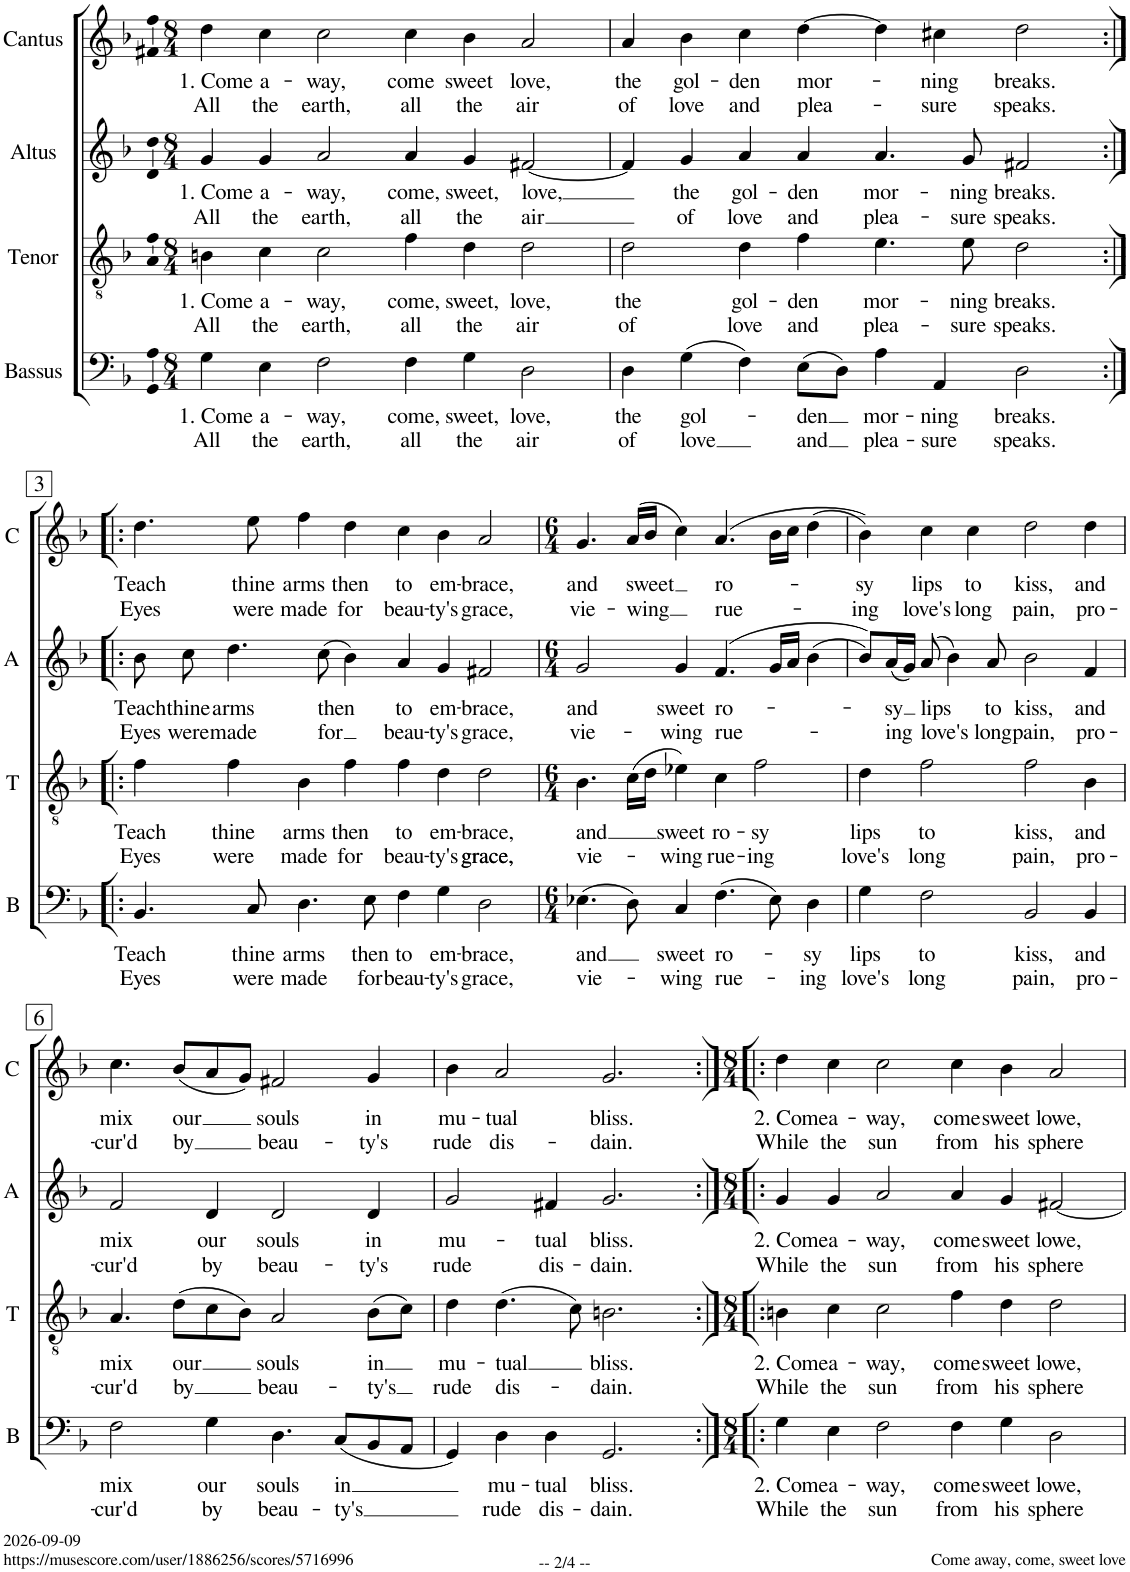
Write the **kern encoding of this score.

**kern	**text	**text	**kern	**text	**text	**kern	**text	**text	**kern	**text	**text
*part4	*part4	*part4	*part3	*part3	*part3	*part2	*part2	*part2	*part1	*part1	*part1
*staff4	*staff4	*staff4	*staff3	*staff3	*staff3	*staff2	*staff2	*staff2	*staff1	*staff1	*staff1
*I"Bassus	*	*	*I"Tenor	*	*	*I"Altus	*	*	*I"Cantus	*	*
*I'B	*	*	*I'T	*	*	*I'A	*	*	*I'C	*	*
*clefF4	*	*	*clefGv2	*	*	*clefG2	*	*	*clefG2	*	*
*Trd1c2	*	*	*Trd1c2	*	*	*Trd1c2	*	*	*Trd1c2	*	*
*k[b-]	*	*	*k[b-]	*	*	*k[b-]	*	*	*k[b-]	*	*
*M8/4	*	*	*M8/4	*	*	*M8/4	*	*	*M8/4	*	*
=1	=1	=1	=1	=1	=1	=1	=1	=1	=1	=1	=1
!	!LO:LY:b	!LO:LY:b	!	!LO:LY:b	!LO:LY:b	!	!LO:LY:b	!LO:LY:b	!	!LO:LY:b	!LO:LY:b
4G\	1. Come	All	4Bn\	1. Come	All	4g/	1. Come	All	4dd\	1. Come	All
!	!LO:LY:b	!LO:LY:b	!	!LO:LY:b	!LO:LY:b	!	!LO:LY:b	!LO:LY:b	!	!LO:LY:b	!LO:LY:b
4E\	a-	the	4c\	a-	the	4g/	a-	the	4cc\	a-	the
!	!LO:LY:b	!LO:LY:b	!	!LO:LY:b	!LO:LY:b	!	!LO:LY:b	!LO:LY:b	!	!LO:LY:b	!LO:LY:b
2F\	-way,	earth,	2c\	-way,	earth,	2a/	-way,	earth,	2cc\	-way,	earth,
!	!LO:LY:b	!LO:LY:b	!	!LO:LY:b	!LO:LY:b	!	!LO:LY:b	!LO:LY:b	!	!LO:LY:b	!LO:LY:b
4F\	come,	all	4f\	come,	all	4a/	come,	all	4cc\	come	all
!	!LO:LY:b	!LO:LY:b	!	!LO:LY:b	!LO:LY:b	!	!LO:LY:b	!LO:LY:b	!	!LO:LY:b	!LO:LY:b
4G\	sweet,	the	4d\	sweet,	the	4g/	sweet,	the	4b-\	sweet	the
!	!LO:LY:b	!LO:LY:b	!	!LO:LY:b	!LO:LY:b	!	!LO:LY:b	!LO:LY:b	!	!LO:LY:b	!LO:LY:b
2D\	love,	air	2d\	love,	air	[2f#X/	love,	air	2a/	love,	air
=2	=2	=2	=2	=2	=2	=2	=2	=2	=2	=2	=2
!	!LO:LY:b	!LO:LY:b	!	!LO:LY:b	!LO:LY:b	!	!	!	!	!LO:LY:b	!LO:LY:b
4D\	the	of	2d\	the	of	4f#/]	.	.	4a/	the	of
!	!LO:LY:b	!LO:LY:b	!	!	!	!	!LO:LY:b	!LO:LY:b	!	!LO:LY:b	!LO:LY:b
(4G\	gol-	love	.	.	.	4g/	the	of	4b-\	gol-	love
!	!	!	!	!LO:LY:b	!LO:LY:b	!	!LO:LY:b	!LO:LY:b	!	!LO:LY:b	!LO:LY:b
4F\)	.	.	4d\	gol-	love	4a/	gol-	love	4cc\	-den	and
!	!LO:LY:b	!LO:LY:b	!	!LO:LY:b	!LO:LY:b	!	!LO:LY:b	!LO:LY:b	!	!LO:LY:b	!LO:LY:b
(8E\L	-den	and	4f\	-den	and	4a/	-den	and	[4dd\	mor-	plea-
8D\J)	.	.	.	.	.	.	.	.	.	.	.
!	!LO:LY:b	!LO:LY:b	!	!LO:LY:b	!LO:LY:b	!	!LO:LY:b	!LO:LY:b	!	!	!
4A\	mor-	plea-	4.e\	-mor-	plea-	4.a/	-mor-	plea-	4dd\]	.	.
!	!LO:LY:b	!LO:LY:b	!	!	!	!	!	!	!	!LO:LY:b	!LO:LY:b
4AA/	-ning	-sure	.	.	.	.	.	.	4cc#X\	-ning	-sure
!	!	!	!	!LO:LY:b	!LO:LY:b	!	!LO:LY:b	!LO:LY:b	!	!	!
.	.	.	8e\	-ning	-sure	8g/	-ning	-sure	.	.	.
!	!LO:LY:b	!LO:LY:b	!	!LO:LY:b	!LO:LY:b	!	!LO:LY:b	!LO:LY:b	!	!LO:LY:b	!LO:LY:b
2D\	breaks.	speaks.	2d\	breaks.	speaks.	2f#X/	breaks.	speaks.	2dd\	breaks.	speaks.
!!LO:LB:g=z
=3:|!|:	=3:|!|:	=3:|!|:	=3:|!|:	=3:|!|:	=3:|!|:	=3:|!|:	=3:|!|:	=3:|!|:	=3:|!|:	=3:|!|:	=3:|!|:
!	!LO:LY:b	!LO:LY:b	!	!LO:LY:b	!LO:LY:b	!	!LO:LY:b	!LO:LY:b	!	!LO:LY:b	!LO:LY:b
4.BB-/	Teach	Eyes	4f\	Teach	Eyes	8b-\	Teach	Eyes	4.dd\	Teach	Eyes
!	!	!	!	!	!	!	!LO:LY:b	!LO:LY:b	!	!	!
.	.	.	.	.	.	8cc\	thine	were	.	.	.
!	!	!	!	!LO:LY:b	!LO:LY:b	!	!LO:LY:b	!LO:LY:b	!	!	!
.	.	.	4f\	thine	were	4.dd\	arms	made	.	.	.
!	!LO:LY:b	!LO:LY:b	!	!	!	!	!	!	!	!LO:LY:b	!LO:LY:b
8C/	thine	were	.	.	.	.	.	.	8ee\	thine	were
!	!LO:LY:b	!LO:LY:b	!	!LO:LY:b	!LO:LY:b	!	!	!	!	!LO:LY:b	!LO:LY:b
4.D\	arms	made	4B-\	arms	made	.	.	.	4ff\	arms	made
!	!	!	!	!	!	!	!LO:LY:b	!LO:LY:b	!	!	!
.	.	.	.	.	.	(8cc\	then	for	.	.	.
!	!	!	!	!LO:LY:b	!LO:LY:b	!	!	!	!	!LO:LY:b	!LO:LY:b
.	.	.	4f\	then	for	4b-\)	.	.	4dd\	then	for
!	!LO:LY:b	!LO:LY:b	!	!	!	!	!	!	!	!	!
8E\	then	for	.	.	.	.	.	.	.	.	.
!	!LO:LY:b	!LO:LY:b	!	!LO:LY:b	!LO:LY:b	!	!LO:LY:b	!LO:LY:b	!	!LO:LY:b	!LO:LY:b
4F\	to	beau-	4f\	to	beau-	4a/	to	beau-	4cc\	to	beau-
!	!LO:LY:b	!LO:LY:b	!	!LO:LY:b	!LO:LY:b	!	!LO:LY:b	!LO:LY:b	!	!LO:LY:b	!LO:LY:b
4G\	em-	-ty's	4d\	em-	-ty's	4g/	em-	-ty's	4b-\	em-	-ty's
!	!LO:LY:b	!LO:LY:b	!	!LO:LY:b	!LO:LY:b	!	!LO:LY:b	!LO:LY:b	!	!LO:LY:b	!LO:LY:b
2D\	-brace,	grace,	2d\	-brace,	grace,	2f#X/	-brace,	grace,	2a/	-brace,	grace,
=4	=4	=4	=4	=4	=4	=4	=4	=4	=4	=4	=4
*M6/4	*	*	*M6/4	*	*	*M6/4	*	*	*M6/4	*	*
!	!LO:LY:b	!LO:LY:b	!	!LO:LY:b	!LO:LY:b	!	!LO:LY:b	!LO:LY:b	!	!LO:LY:b	!LO:LY:b
(4.E-X\	and	vie-	4.B-\	and	vie-	2g/	and	vie-	4.g/	and	vie-
!	!	!	!	!	!	!	!	!	!	!LO:LY:b	!LO:LY:b
8D\)	.	.	(16c\LL	.	.	.	.	.	(16a/LL	sweet	-wing
.	.	.	16d\JJ	.	.	.	.	.	16b-/JJ	.	.
!	!LO:LY:b	!LO:LY:b	!	!LO:LY:b	!LO:LY:b	!	!LO:LY:b	!LO:LY:b	!	!	!
4C/	sweet	-wing	4e-X\)	sweet	-wing	4g/	sweet	-wing	4cc\)	.	.
!	!LO:LY:b	!LO:LY:b	!	!LO:LY:b	!LO:LY:b	!	!LO:LY:b	!LO:LY:b	!	!LO:LY:b	!LO:LY:b
(4.F\	ro-	rue-	4c\	ro-	rue-	(4.f/	ro-	rue-	(4.a/	ro-	rue-
!	!	!	!	!LO:LY:b	!LO:LY:b	!	!	!	!	!	!
.	.	.	2f\	-sy	-ing	.	.	.	.	.	.
8E-\)	.	.	.	.	.	16g/LL	.	.	16b-\LL	.	.
.	.	.	.	.	.	16a/JJ	.	.	16cc\JJ	.	.
!	!LO:LY:b	!LO:LY:b	!	!	!	!	!	!	!	!	!
4D\	-sy	-ing	.	.	.	(4b-\	.	.	(4dd\	.	.
=5	=5	=5	=5	=5	=5	=5	=5	=5	=5	=5	=5
!	!LO:LY:b	!LO:LY:b	!	!LO:LY:b	!LO:LY:b	!	!	!	!	!LO:LY:b	!LO:LY:b
4G\	lips	love's	4d\	lips	love's	8b-/L))	.	.	4b-\))	-sy	-ing
!	!	!	!	!	!	!	!LO:LY:b	!LO:LY:b	!	!	!
.	.	.	.	.	.	(16a/L	-sy	-ing	.	.	.
.	.	.	.	.	.	16g/JJ)	.	.	.	.	.
!	!LO:LY:b	!LO:LY:b	!	!LO:LY:b	!LO:LY:b	!	!LO:LY:b	!LO:LY:b	!	!LO:LY:b	!LO:LY:b
2F\	to	long	2f\	to	long	(8a/	lips	love's	4cc\	lips	love's
.	.	.	.	.	.	4b-\)	.	.	.	.	.
!	!	!	!	!	!	!	!	!	!	!LO:LY:b	!LO:LY:b
.	.	.	.	.	.	.	.	.	4cc\	to	long
!	!	!	!	!	!	!	!LO:LY:b	!LO:LY:b	!	!	!
.	.	.	.	.	.	8a/	to	long	.	.	.
!	!LO:LY:b	!LO:LY:b	!	!LO:LY:b	!LO:LY:b	!	!LO:LY:b	!LO:LY:b	!	!LO:LY:b	!LO:LY:b
2BB-/	kiss,	pain,	2f\	kiss,	pain,	2b-\	kiss,	pain,	2dd\	kiss,	pain,
!	!LO:LY:b	!LO:LY:b	!	!LO:LY:b	!LO:LY:b	!	!LO:LY:b	!LO:LY:b	!	!LO:LY:b	!LO:LY:b
4BB-/	and	pro-	4B-\	and	pro-	4f/	and	pro-	4dd\	and	pro-
!!LO:LB:g=z
=6	=6	=6	=6	=6	=6	=6	=6	=6	=6	=6	=6
!	!LO:LY:b	!LO:LY:b	!	!LO:LY:b	!LO:LY:b	!	!LO:LY:b	!LO:LY:b	!	!LO:LY:b	!LO:LY:b
2F\	mix	-cur'd	4.A/	mix	-cur'd	2f/	mix	-cur'd	4.cc\	mix	-cur'd
!	!	!	!	!LO:LY:b	!LO:LY:b	!	!	!	!	!LO:LY:b	!LO:LY:b
.	.	.	(8d\L	our	by	.	.	.	(8b-/L	our	by
!	!LO:LY:b	!LO:LY:b	!	!	!	!	!LO:LY:b	!LO:LY:b	!	!	!
4G\	our	by	8c\	.	.	4d/	our	by	8a/	.	.
.	.	.	8B-\J)	.	.	.	.	.	8g/J)	.	.
!	!LO:LY:b	!LO:LY:b	!	!LO:LY:b	!LO:LY:b	!	!LO:LY:b	!LO:LY:b	!	!LO:LY:b	!LO:LY:b
4.D\	souls	beau-	2A/	souls	beau-	2d/	souls	beau-	2f#X/	souls	beau-
!	!LO:LY:b	!LO:LY:b	!	!	!	!	!	!	!	!	!
(8C/L	in	-ty's	.	.	.	.	.	.	.	.	.
!	!	!	!	!LO:LY:b	!LO:LY:b	!	!LO:LY:b	!LO:LY:b	!	!LO:LY:b	!LO:LY:b
8BB-/	.	.	(8B-\L	in	-ty's	4d/	in	ty's	4g/	in	-ty's
8AA/J	.	.	8c\J)	.	.	.	.	.	.	.	.
=7	=7	=7	=7	=7	=7	=7	=7	=7	=7	=7	=7
!	!	!	!	!LO:LY:b	!LO:LY:b	!	!LO:LY:b	!LO:LY:b	!	!LO:LY:b	!LO:LY:b
4GG/)	.	.	4d\	mu-	rude	2g/	mu-	rude	4b-\	mu-	rude
!	!LO:LY:b	!LO:LY:b	!	!LO:LY:b	!LO:LY:b	!	!	!	!	!LO:LY:b	!LO:LY:b
4D\	mu-	rude	(4.d\	-tual	dis-	.	.	.	2a/	-tual	dis-
!	!LO:LY:b	!LO:LY:b	!	!	!	!	!LO:LY:b	!LO:LY:b	!	!	!
4D\	-tual	dis-	.	.	.	4f#X/	-tual	dis-	.	.	.
.	.	.	8c\)	.	.	.	.	.	.	.	.
!	!LO:LY:b	!LO:LY:b	!	!LO:LY:b	!LO:LY:b	!	!LO:LY:b	!LO:LY:b	!	!LO:LY:b	!LO:LY:b
2.GG/	bliss.	-dain.	2.Bn\	bliss.	-dain.	2.g/	bliss.	-dain.	2.g/	bliss.	-dain.
=8:|!|:	=8:|!|:	=8:|!|:	=8:|!|:	=8:|!|:	=8:|!|:	=8:|!|:	=8:|!|:	=8:|!|:	=8:|!|:	=8:|!|:	=8:|!|:
*M8/4	*	*	*M8/4	*	*	*M8/4	*	*	*M8/4	*	*
!	!LO:LY:b	!LO:LY:b	!	!LO:LY:b	!LO:LY:b	!	!LO:LY:b	!LO:LY:b	!	!LO:LY:b	!LO:LY:b
4G\	2. Come	While	4Bn\	2. Come	While	4g/	2. Come	While	4dd\	2. Come	While
!	!LO:LY:b	!LO:LY:b	!	!LO:LY:b	!LO:LY:b	!	!LO:LY:b	!LO:LY:b	!	!LO:LY:b	!LO:LY:b
4E\	a-	the	4c\	a-	the	4g/	a-	the	4cc\	a-	the
!	!LO:LY:b	!LO:LY:b	!	!LO:LY:b	!LO:LY:b	!	!LO:LY:b	!LO:LY:b	!	!LO:LY:b	!LO:LY:b
2F\	-way,	sun	2c\	-way,	sun	2a/	-way,	sun	2cc\	-way,	sun
!	!LO:LY:b	!LO:LY:b	!	!LO:LY:b	!LO:LY:b	!	!LO:LY:b	!LO:LY:b	!	!LO:LY:b	!LO:LY:b
4F\	come	from	4f\	come	from	4a/	come	from	4cc\	come	from
!	!LO:LY:b	!LO:LY:b	!	!LO:LY:b	!LO:LY:b	!	!LO:LY:b	!LO:LY:b	!	!LO:LY:b	!LO:LY:b
4G\	sweet	his	4d\	sweet	his	4g/	sweet	his	4b-\	sweet	his
!	!LO:LY:b	!LO:LY:b	!	!LO:LY:b	!LO:LY:b	!	!LO:LY:b	!LO:LY:b	!	!LO:LY:b	!LO:LY:b
2D\	lowe,	sphere	2d\	lowe,	sphere	[2f#X/	lowe,	sphere	2a/	lowe,	sphere
=	=	=	=	=	=	=	=	=	=	=	=
*-	*-	*-	*-	*-	*-	*-	*-	*-	*-	*-	*-
